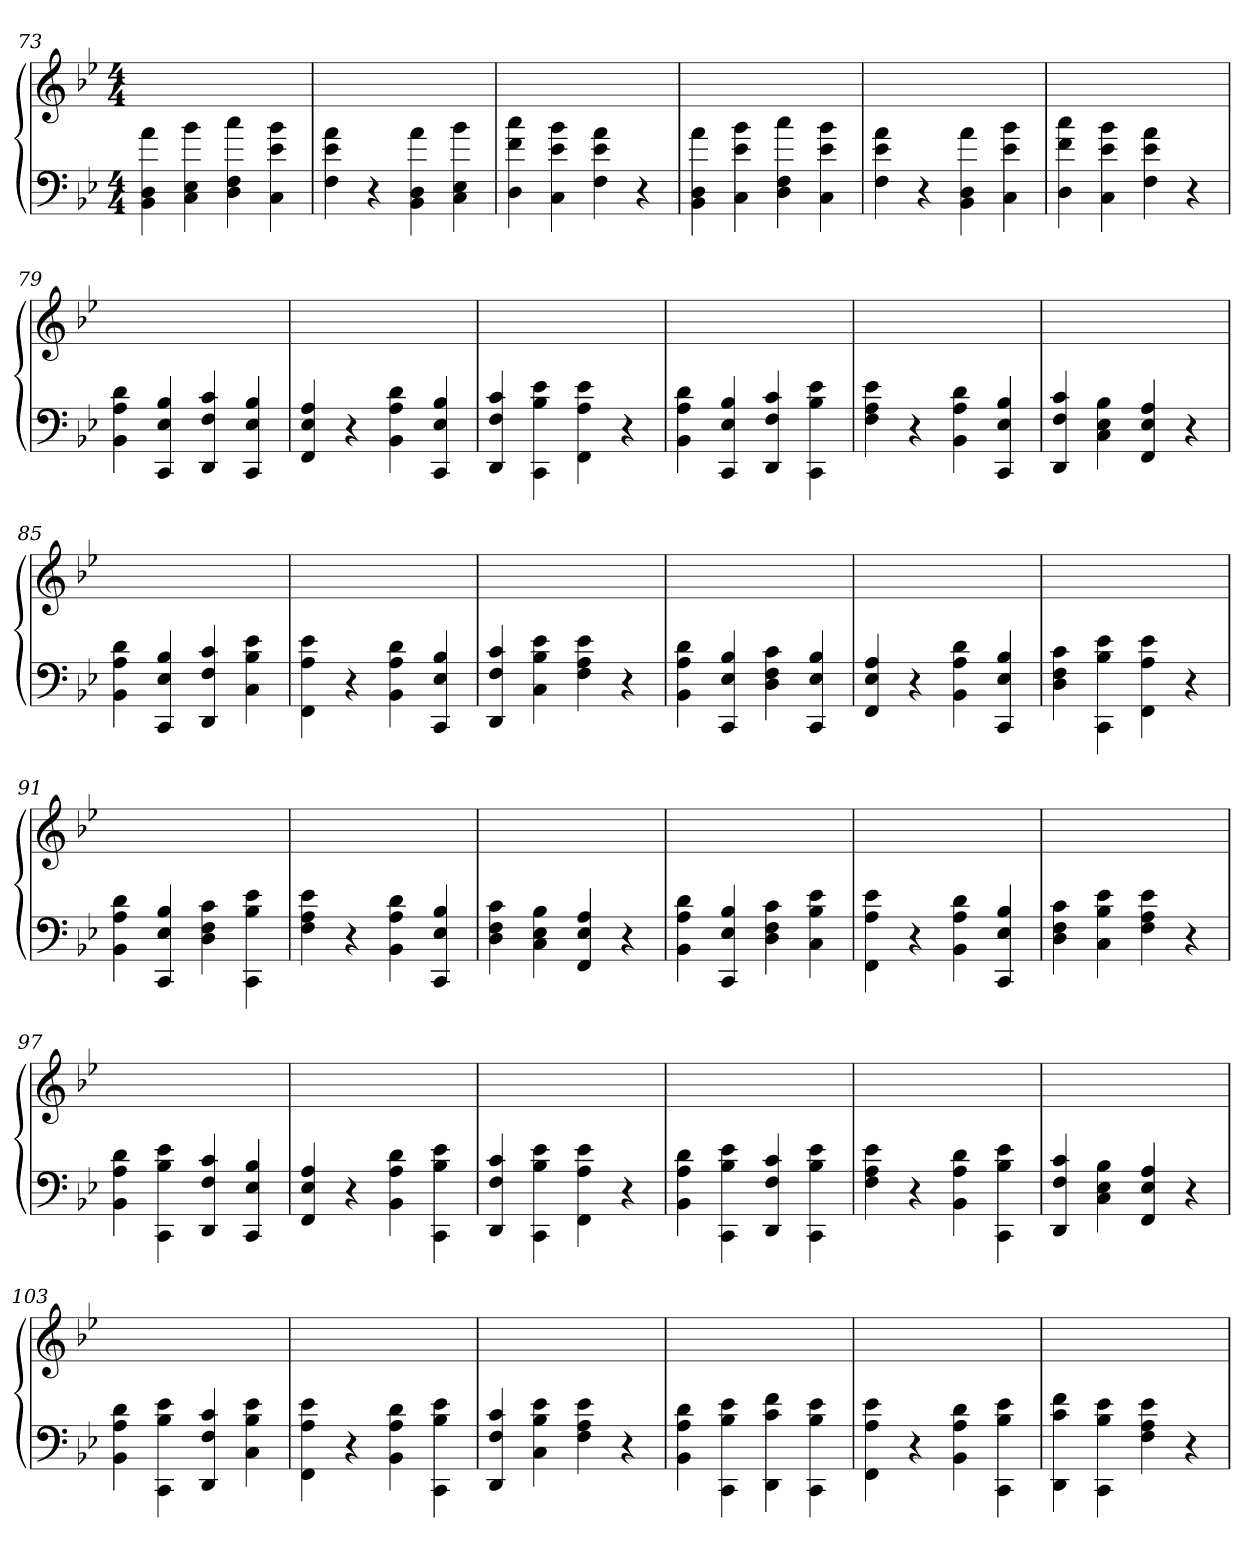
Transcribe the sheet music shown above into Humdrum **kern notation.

**kern	**kern
*part2	*part1
*staff2	*staff1
*clefF4	*clefG2
*k[b-e-]	*k[b-e-]
*B-:	*B-:
*M4/4	*M4/4
=73	=73
4BB- 4D 4a	1ryy
4C 4E- 4b-	.
4D 4F 4cc	.
4C 4e- 4b-	.
=74	=74
4F 4e- 4a	1ryy
4r	.
4BB- 4D 4a	.
4C 4E- 4b-	.
=75	=75
4D 4f 4cc	1ryy
4C 4e- 4b-	.
4F 4e- 4a	.
4r	.
=76	=76
4BB- 4D 4a	1ryy
4C 4e- 4b-	.
4D 4F 4cc	.
4C 4e- 4b-	.
=77	=77
4F 4e- 4a	1ryy
4r	.
4BB- 4D 4a	.
4C 4e- 4b-	.
=78	=78
4D 4f 4cc	1ryy
4C 4e- 4b-	.
4F 4e- 4a	.
4r	.
=79	=79
4BB- 4A 4d	1ryy
4CC 4E- 4B-	.
4DD 4F 4c	.
4CC 4E- 4B-	.
=80	=80
4FF 4E- 4A	1ryy
4r	.
4BB- 4A 4d	.
4CC 4E- 4B-	.
=81	=81
4DD 4F 4c	1ryy
4CC 4B- 4e-	.
4FF 4A 4e-	.
4r	.
=82	=82
4BB- 4A 4d	1ryy
4CC 4E- 4B-	.
4DD 4F 4c	.
4CC 4B- 4e-	.
=83	=83
4F 4A 4e-	1ryy
4r	.
4BB- 4A 4d	.
4CC 4E- 4B-	.
=84	=84
4DD 4F 4c	1ryy
4C 4E- 4B-	.
4FF 4E- 4A	.
4r	.
=85	=85
4BB- 4A 4d	1ryy
4CC 4E- 4B-	.
4DD 4F 4c	.
4C 4B- 4e-	.
=86	=86
4FF 4A 4e-	1ryy
4r	.
4BB- 4A 4d	.
4CC 4E- 4B-	.
=87	=87
4DD 4F 4c	1ryy
4C 4B- 4e-	.
4F 4A 4e-	.
4r	.
=88	=88
4BB- 4A 4d	1ryy
4CC 4E- 4B-	.
4D 4F 4c	.
4CC 4E- 4B-	.
=89	=89
4FF 4E- 4A	1ryy
4r	.
4BB- 4A 4d	.
4CC 4E- 4B-	.
=90	=90
4D 4F 4c	1ryy
4CC 4B- 4e-	.
4FF 4A 4e-	.
4r	.
=91	=91
4BB- 4A 4d	1ryy
4CC 4E- 4B-	.
4D 4F 4c	.
4CC 4B- 4e-	.
=92	=92
4F 4A 4e-	1ryy
4r	.
4BB- 4A 4d	.
4CC 4E- 4B-	.
=93	=93
4D 4F 4c	1ryy
4C 4E- 4B-	.
4FF 4E- 4A	.
4r	.
=94	=94
4BB- 4A 4d	1ryy
4CC 4E- 4B-	.
4D 4F 4c	.
4C 4B- 4e-	.
=95	=95
4FF 4A 4e-	1ryy
4r	.
4BB- 4A 4d	.
4CC 4E- 4B-	.
=96	=96
4D 4F 4c	1ryy
4C 4B- 4e-	.
4F 4A 4e-	.
4r	.
=97	=97
4BB- 4A 4d	1ryy
4CC 4B- 4e-	.
4DD 4F 4c	.
4CC 4E- 4B-	.
=98	=98
4FF 4E- 4A	1ryy
4r	.
4BB- 4A 4d	.
4CC 4B- 4e-	.
=99	=99
4DD 4F 4c	1ryy
4CC 4B- 4e-	.
4FF 4A 4e-	.
4r	.
=100	=100
4BB- 4A 4d	1ryy
4CC 4B- 4e-	.
4DD 4F 4c	.
4CC 4B- 4e-	.
=101	=101
4F 4A 4e-	1ryy
4r	.
4BB- 4A 4d	.
4CC 4B- 4e-	.
=102	=102
4DD 4F 4c	1ryy
4C 4E- 4B-	.
4FF 4E- 4A	.
4r	.
=103	=103
4BB- 4A 4d	1ryy
4CC 4B- 4e-	.
4DD 4F 4c	.
4C 4B- 4e-	.
=104	=104
4FF 4A 4e-	1ryy
4r	.
4BB- 4A 4d	.
4CC 4B- 4e-	.
=105	=105
4DD 4F 4c	1ryy
4C 4B- 4e-	.
4F 4A 4e-	.
4r	.
=106	=106
4BB- 4A 4d	1ryy
4CC 4B- 4e-	.
4DD 4c 4f	.
4CC 4B- 4e-	.
=107	=107
4FF 4A 4e-	1ryy
4r	.
4BB- 4A 4d	.
4CC 4B- 4e-	.
=108	=108
4DD 4c 4f	1ryy
4CC 4B- 4e-	.
4F 4A 4e-	.
4r	.
=	=
*-	*-
